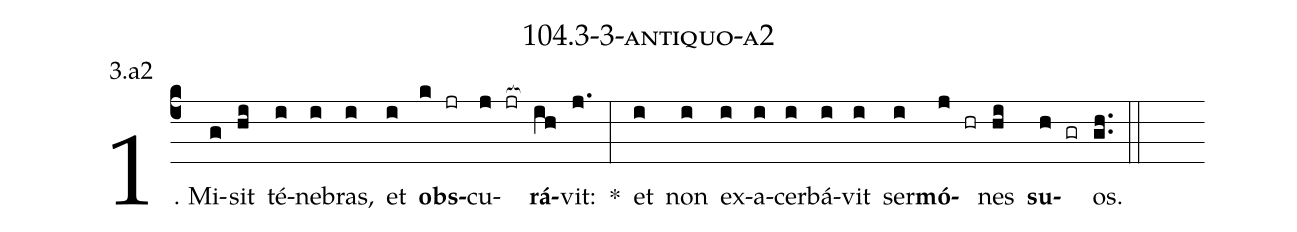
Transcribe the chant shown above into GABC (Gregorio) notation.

name: 104.3-3-antiquo-a2;
annotation: 3.a2;
%%
(c4)1. Mi(g)sit(hi) té(i)ne(i)bras,(i) et(i) <b>obs</b>(k jr)cu(j jr[ocb:1{])<b>rá</b>(ih[ocb:0}])vit:(j.) *(:) et(i) non(i) ex(i)a(i)cer(i)bá(i)vit(i) ser(i)<b>mó</b>(j hr)nes(hi) <b>su</b>(h gr)os.(gh..) (::)


%E(i) u(i) o(j) u(hi) a(h) e.(gh..) (::)
